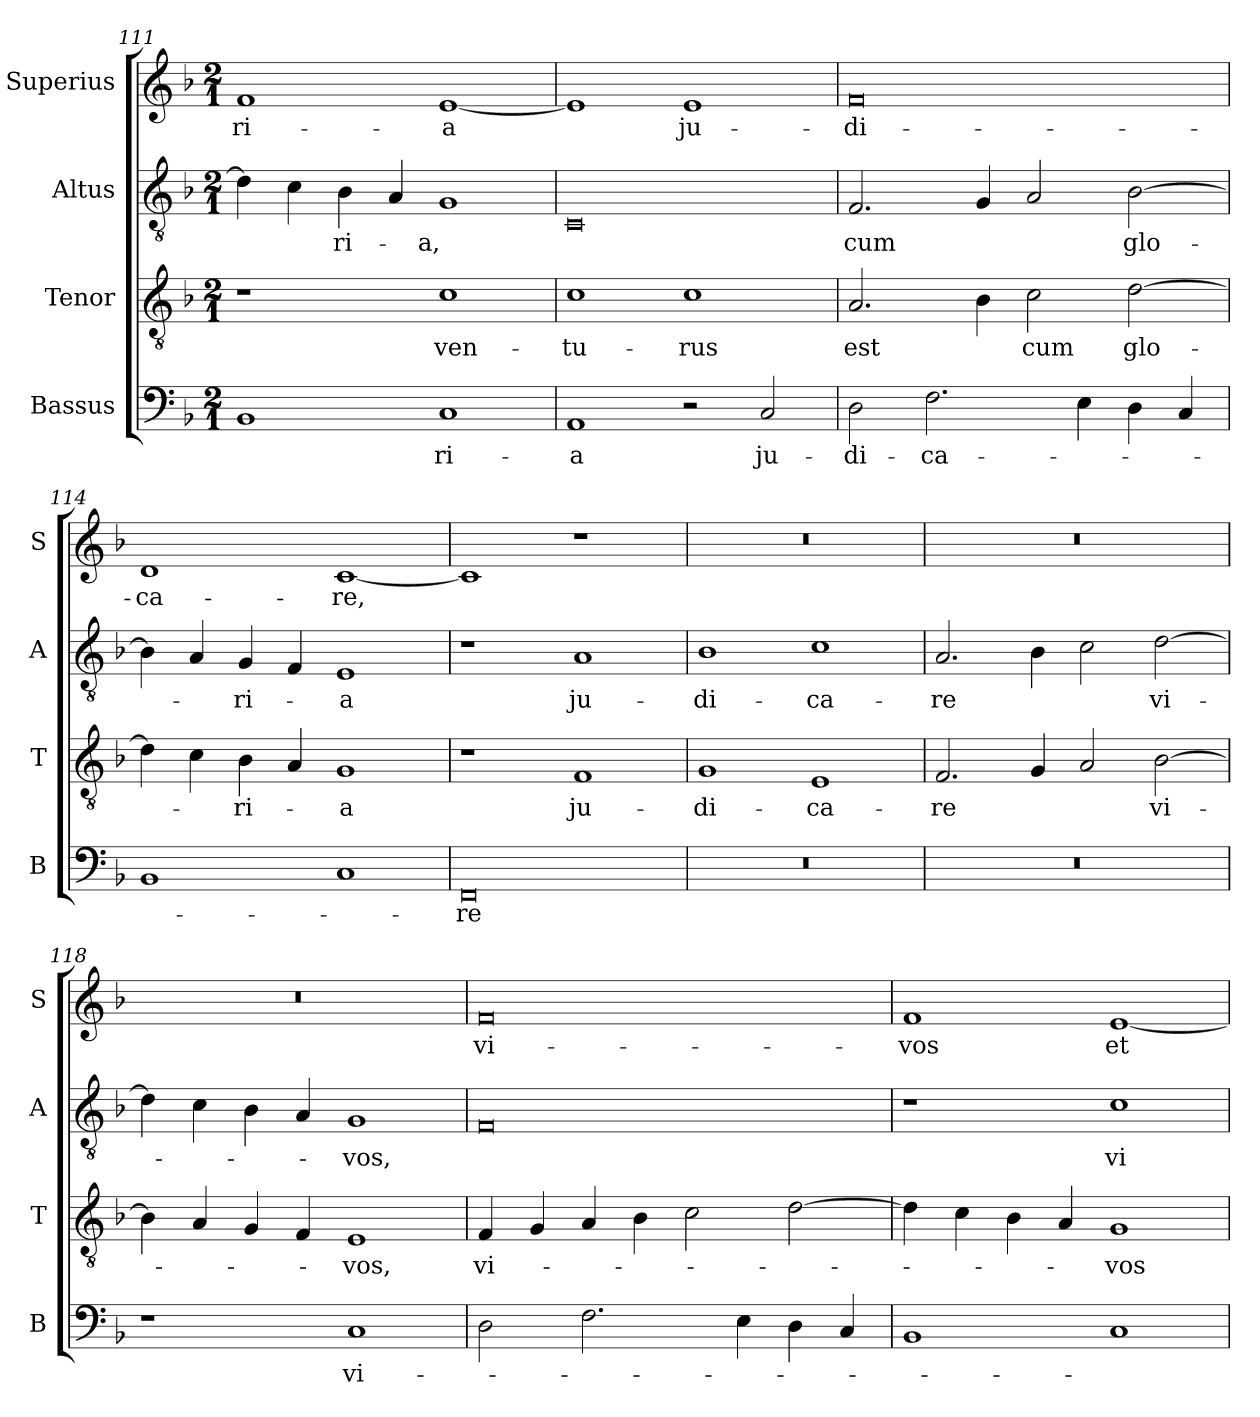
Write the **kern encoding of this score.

**kern	**text	**kern	**text	**kern	**text	**kern	**text
*part4	*part4	*part3	*part3	*part2	*part2	*part1	*part1
*staff4	*staff4	*staff3	*staff3	*staff2	*staff2	*staff1	*staff1
*I"Bassus	*	*I"Tenor	*	*I"Altus	*	*I"Superius	*
*I'B	*	*I'T	*	*I'A	*	*I'S	*
*clefF4	*	*clefGv2	*	*clefGv2	*	*clefG2	*
*k[b-]	*	*k[b-]	*	*k[b-]	*	*k[b-]	*
*M2/1	*	*M2/1	*	*M2/1	*	*M2/1	*
=111	=111	=111	=111	=111	=111	=111	=111
1BB-	.	1r	.	4d\]	.	1f	-ri-
.	.	.	.	4c\	.	.	.
.	.	.	.	4B-\	-ri-	.	.
.	.	.	.	4A/	.	.	.
1C	-ri-	1c	ven-	1G	-a,	[1e	-a
=112	=112	=112	=112	=112	=112	=112	=112
1AA	-a	1c	-tu-	0C	.	1e]	.
2r	.	1c	-rus	.	.	1e	ju-
2C/	ju-	.	.	.	.	.	.
=113	=113	=113	=113	=113	=113	=113	=113
2D\	-di-	2.A/	est	2.F/	cum	0f	-di-
2.F\	-ca-	.	.	.	.	.	.
.	.	4B-\	.	4G/	.	.	.
.	.	2c\	cum	2A/	.	.	.
4E\	.	.	.	.	.	.	.
4D\	.	[2d\	glo-	[2B-\	glo-	.	.
4C/	.	.	.	.	.	.	.
=114	=114	=114	=114	=114	=114	=114	=114
1BB-	.	4d\]	.	4B-\]	.	1d	-ca-
.	.	4c\	.	4A/	.	.	.
.	.	4B-\	-ri-	4G/	-ri-	.	.
.	.	4A/	.	4F/	.	.	.
1C	.	1G	-a	1E	-a	[1c	-re,
=115	=115	=115	=115	=115	=115	=115	=115
0FF	-re	1r	.	1r	.	1c]	.
.	.	1F	ju-	1A	ju-	1r	.
=116	=116	=116	=116	=116	=116	=116	=116
0r	.	1G	-di-	1B-	-di-	0r	.
.	.	1E	-ca-	1c	-ca-	.	.
=117	=117	=117	=117	=117	=117	=117	=117
0r	.	2.F/	-re	2.A/	-re	0r	.
.	.	4G/	.	4B-\	.	.	.
.	.	2A/	.	2c\	.	.	.
.	.	[2B-\	vi-	[2d\	vi-	.	.
=118	=118	=118	=118	=118	=118	=118	=118
1r	.	4B-\]	.	4d\]	.	0r	.
.	.	4A/	.	4c\	.	.	.
.	.	4G/	.	4B-\	.	.	.
.	.	4F/	.	4A/	.	.	.
1C	vi-	1E	-vos,	1G	-vos,	.	.
=119	=119	=119	=119	=119	=119	=119	=119
2D\	.	4F/	vi-	0F	.	0f	vi-
.	.	4G/	.	.	.	.	.
2.F\	.	4A/	.	.	.	.	.
.	.	4B-\	.	.	.	.	.
.	.	2c\	.	.	.	.	.
4E\	.	.	.	.	.	.	.
4D\	.	[2d\	.	.	.	.	.
4C/	.	.	.	.	.	.	.
=120	=120	=120	=120	=120	=120	=120	=120
1BB-	.	4d\]	.	1r	.	1f	-vos
.	.	4c\	.	.	.	.	.
.	.	4B-\	.	.	.	.	.
.	.	4A/	.	.	.	.	.
1C	.	1G	-vos	1c	vi-	[1e	et
=	=	=	=	=	=	=	=
*-	*-	*-	*-	*-	*-	*-	*-
